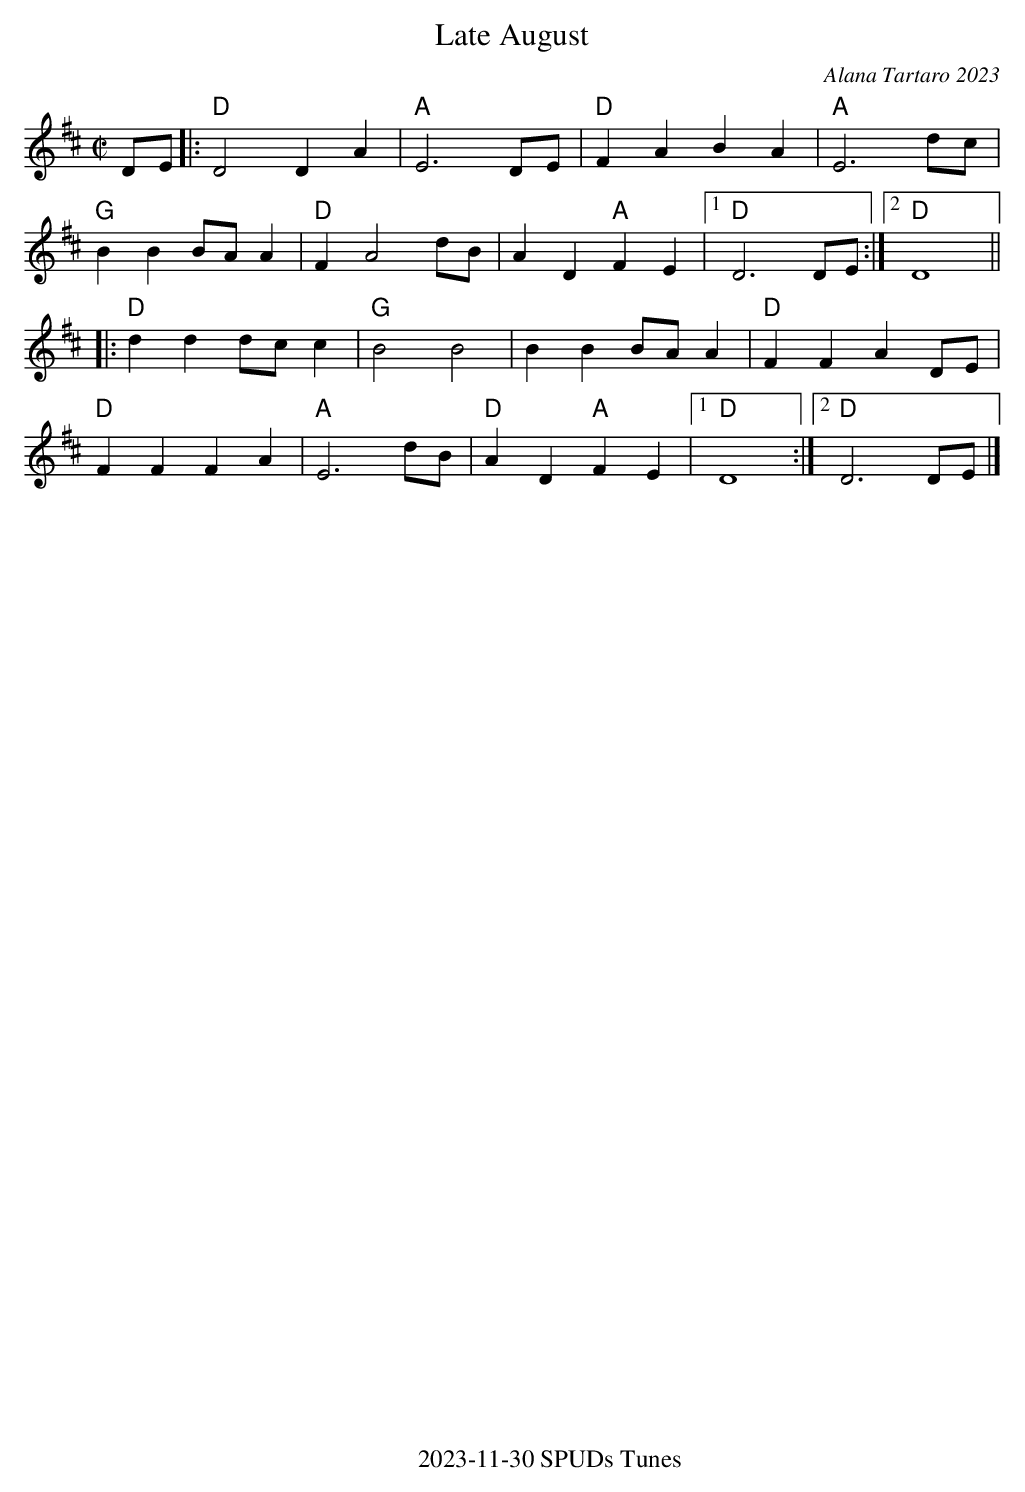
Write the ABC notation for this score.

X:1
T:Late August
C:Alana Tartaro 2023
M:C|
L:1/8
K:D
DE|:"D"D4D2A2|"A"E6DE|"D"F2A2B2A2|"A"E6dc|
"G"B2B2 BAA2|"D"F2A4dB|A2D2"A"F2E2|1"D"D6DE:|2"D"D8||
|:"D"d2d2dcc2|"G"B4B4|B2B2BAA2|"D"F2F2A2DE|
"D"F2F2F2A2|"A"E6dB|"D"A2D2"A"F2E2|1"D"D8:|2"D"D6DE|]
